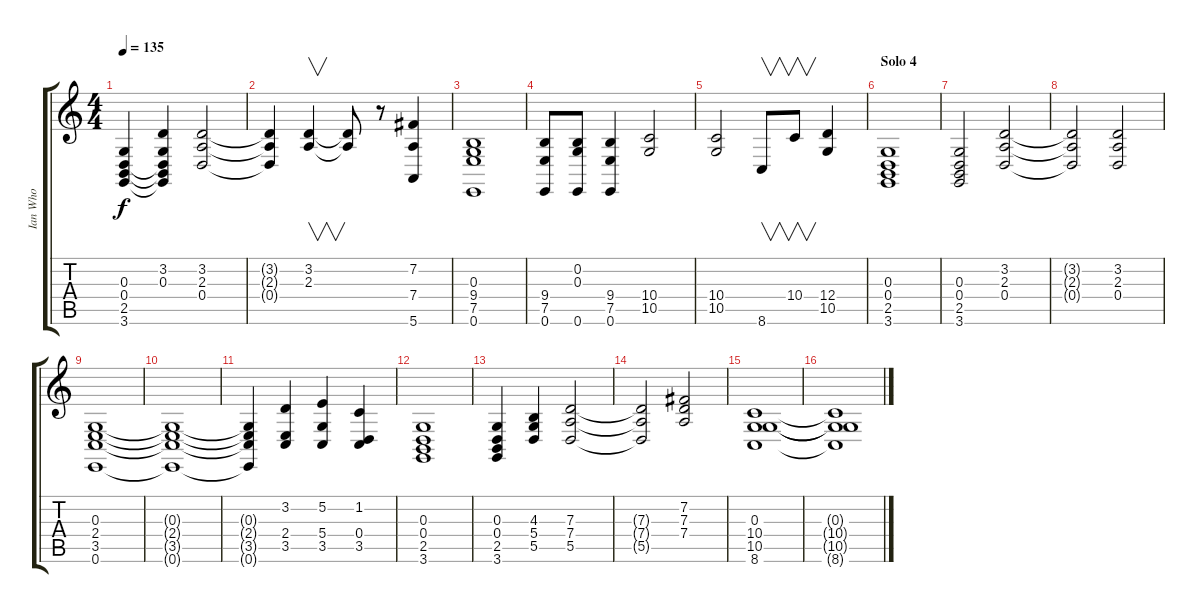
\track ("Ian Who" "Ian Who") {instrument drawbarorgan}
\staff {score tabs}
\tuning (E4 B3 G3 D3 A2 E2) {hide}
\ts (4 4)
\tempo 135
\clef g2
\ks c
(0.3 0.4 2.5 3.6).4{dy f} (3.2 0.3 0.4{t} 2.5{t} 3.6{t}).4 (3.2 2.3 0.4).2 |
(3.2{t} 2.3{t} 0.4{t}).4 (3.2 2.3).4{v} (3.2{t} 2.3{t}).8 r.8 (7.2 7.4 5.6).4 |
(0.3 9.4 7.5 0.6).1 |
(9.4 7.5 0.6).8 (0.2 0.3 0.6).8 (9.4 7.5 0.6).4 (10.4 10.5).2 |
(10.4 10.5).2 8.6.8{v} 10.4.8{v} (12.4 10.5).4 |
\section ("" "Solo 4")
(0.3 0.4 2.5 3.6).1 |
(0.3 0.4 2.5 3.6).2 (3.2 2.3 0.4).2 |
(3.2{t} 2.3{t} 0.4{t}).2 (3.2 2.3 0.4).2 |
(0.3 2.4 3.5 0.6).1 |
(0.3{t} 2.4{t} 3.5{t} 0.6{t}).1 |
(0.3{t} 2.4{t} 3.5{t} 0.6{t}).4 (3.2 2.4 3.5).4 (5.2 5.4 3.5).4 (1.2 0.4 3.5).4 |
(0.3 0.4 2.5 3.6).1 |
(0.3 0.4 2.5 3.6).4 (4.3 5.4 5.5).4 (7.3 7.4 5.5).2 |
(7.3{t} 7.4{t} 5.5{t}).2 (7.2 7.3 7.4).2 |
(0.3 10.4 10.5 8.6).1 |
(0.3{t} 10.4{t} 10.5{t} 8.6{t}).1
